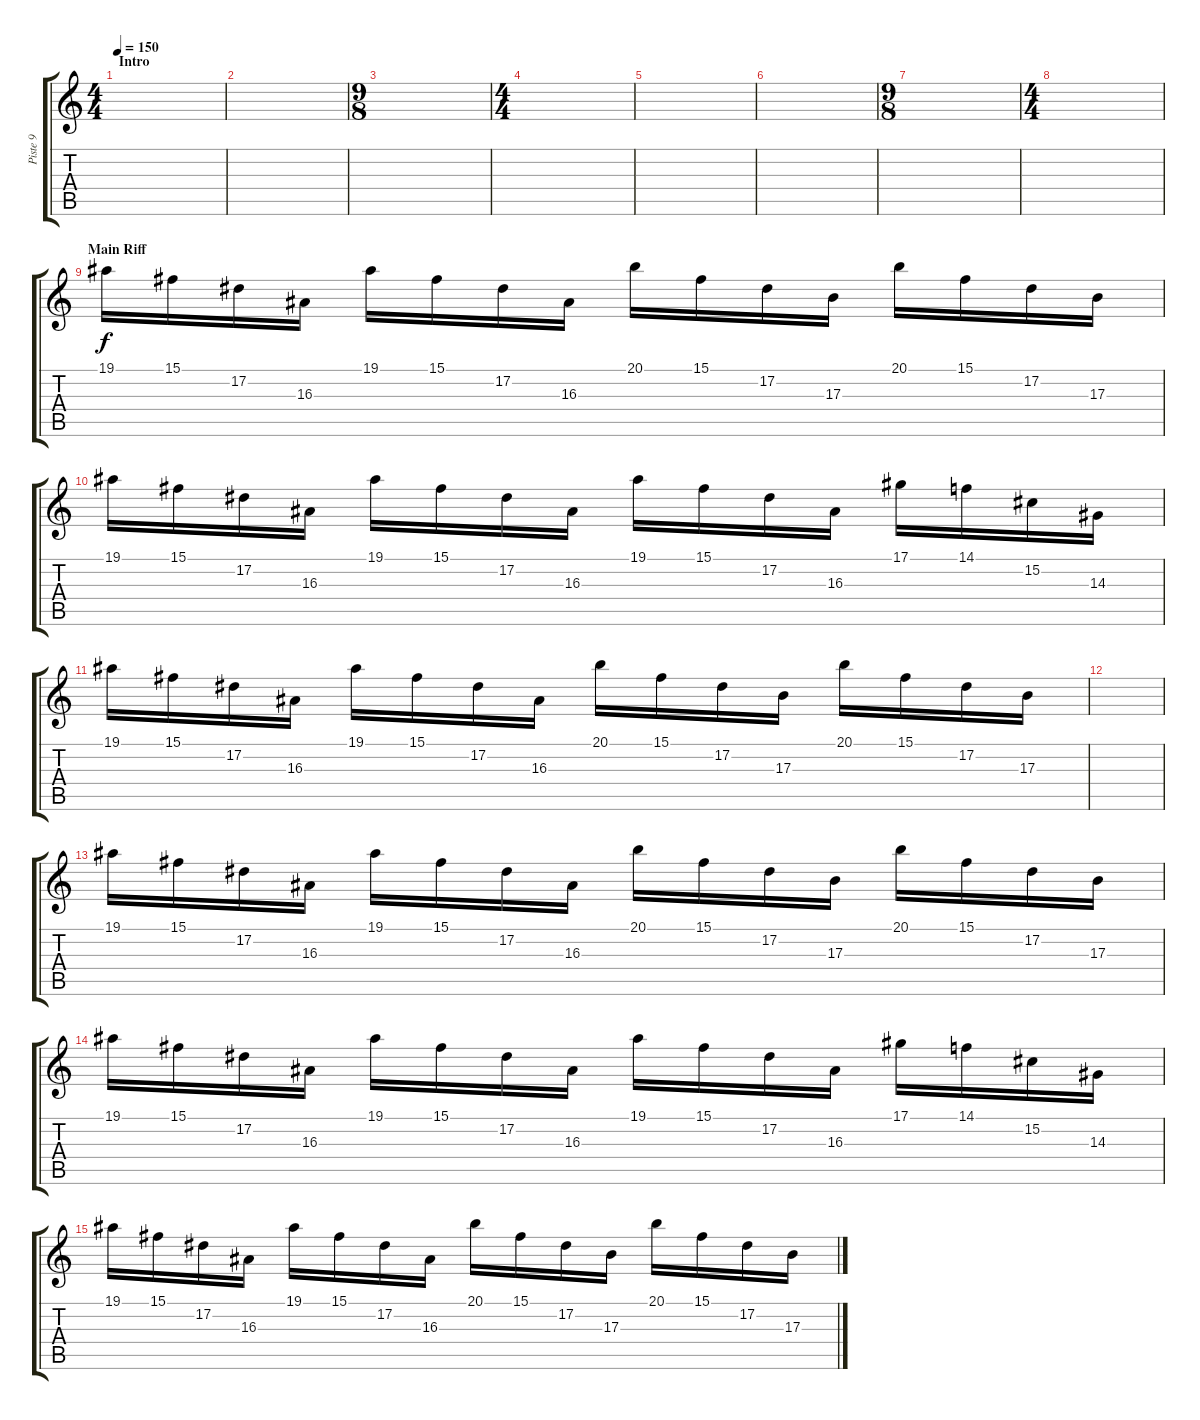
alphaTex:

\track ("Piste 9" "Piste 9") {instrument harpsichord}
\staff {score tabs}
\tuning (Eb4 Bb3 Gb3 Db3 Ab2 Eb2) {hide}
\ts (4 4)
\section ("" "Intro")
\tempo 150
\clef g2
\ks c
|
|
\ts (9 8)
|
\ts (4 4)
|
|
|
\ts (9 8)
|
\ts (4 4)
|
\section ("" "Main Riff")
19.1.16 15.1.16 17.2.16 16.3.16 19.1.16 15.1.16 17.2.16 16.3.16 20.1.16 15.1.16 17.2.16 17.3.16 20.1.16 15.1.16 17.2.16 17.3.16 |
19.1.16 15.1.16 17.2.16 16.3.16 19.1.16 15.1.16 17.2.16 16.3.16 19.1.16 15.1.16 17.2.16 16.3.16 17.1.16 14.1.16 15.2.16 14.3.16 |
19.1.16 15.1.16 17.2.16 16.3.16 19.1.16 15.1.16 17.2.16 16.3.16 20.1.16 15.1.16 17.2.16 17.3.16 20.1.16 15.1.16 17.2.16 17.3.16 |
|
19.1.16 15.1.16 17.2.16 16.3.16 19.1.16 15.1.16 17.2.16 16.3.16 20.1.16 15.1.16 17.2.16 17.3.16 20.1.16 15.1.16 17.2.16 17.3.16 |
19.1.16 15.1.16 17.2.16 16.3.16 19.1.16 15.1.16 17.2.16 16.3.16 19.1.16 15.1.16 17.2.16 16.3.16 17.1.16 14.1.16 15.2.16 14.3.16 |
19.1.16 15.1.16 17.2.16 16.3.16 19.1.16 15.1.16 17.2.16 16.3.16 20.1.16 15.1.16 17.2.16 17.3.16 20.1.16 15.1.16 17.2.16 17.3.16
